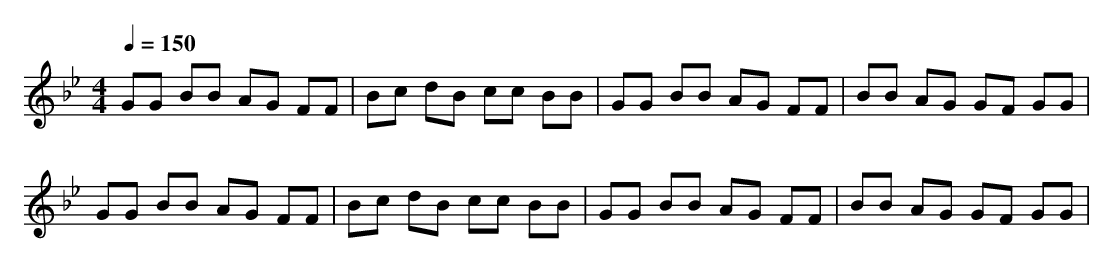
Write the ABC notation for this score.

X:1
T:
M: 4/4
L: 1/8
Q:1/4=150
K:Bb % 2 flats
V:1
GG BB AG FF|Bc dB cc BB|GG BB AG FF|BB AG GF GG|
GG BB AG FF|Bc dB cc BB|GG BB AG FF|BB AG GF GG|
